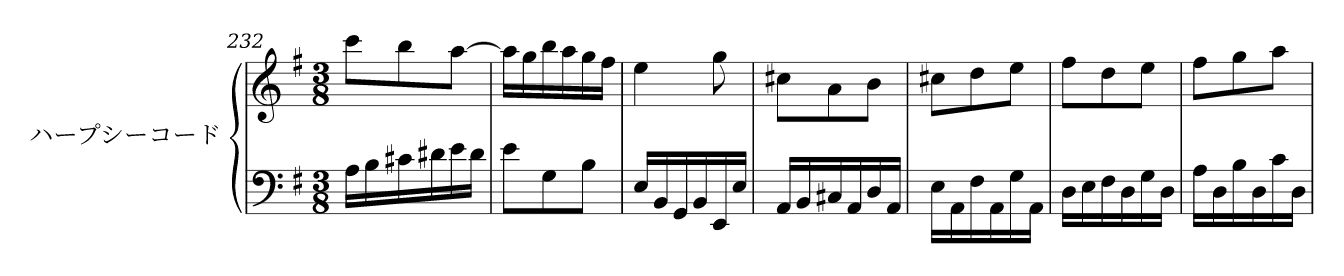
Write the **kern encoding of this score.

**kern	**kern
*part1	*part1
*staff2	*staff1
*I"ハープシーコード	*
!!LO:PB:g=z
*clefF4	*clefG2
*k[f#]	*k[f#]
*M3/8	*M3/8
=232	=232
16A\LL	8ccc\L
16B\	.
16c#X\	8bb\
16d#X\	.
16e\	[8aa\J
16d#\JJ	.
=233	=233
8e\L	16aa\LL]
.	16gg\
8G\	16bb\
.	16aa\
8B\J	16gg\
.	16ff#\JJ
=234	=234
16E/LL	4ee\
16BB/	.
16GG/	.
16BB/	.
16EE/	8gg\
16E/JJ	.
=235	=235
16AA/LL	8cc#X\L
16BB/	.
16C#X/	8a\
16AA/	.
16D/	8b\J
16AA/JJ	.
=236	=236
16E\LL	8cc#X\L
16AA\	.
16F#\	8dd\
16AA\	.
16G\	8ee\J
16AA\JJ	.
=237	=237
16D\LL	8ff#\L
16E\	.
16F#\	8dd\
16D\	.
16G\	8ee\J
16D\JJ	.
!!LO:LB:g=z
=238	=238
16A\LL	8ff#\L
16D\	.
16B\	8gg\
16D\	.
16c\	8aa\J
16D\JJ	.
=	=
*-	*-
